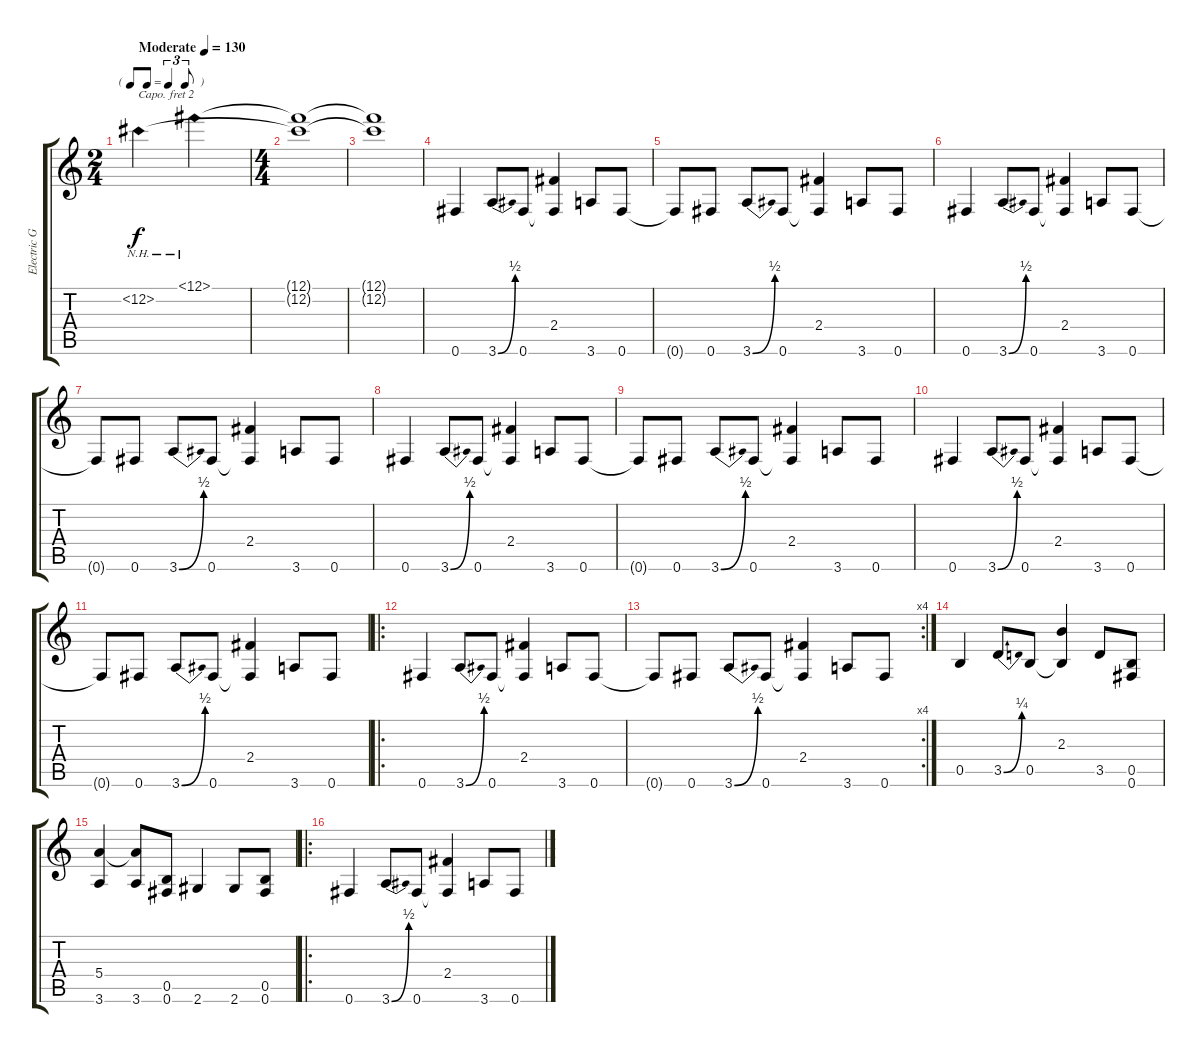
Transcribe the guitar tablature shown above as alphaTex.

\track ("Electric Guitar (Martin L. Gore)" "Electric G") {instrument electricguitarjazz}
\staff {score tabs}
\capo 2
\tuning (E4 B3 G3 D3 A2 E2) {hide}
\ts (2 4)
\tf triplet8th
\tempo (130 "Moderate")
\clef g2
\ks c
12.2{nh}.4{dy f instrument electricguitarjazz} 12.1{nh}.4 |
\ts (4 4)
(12.1{t} 12.2{t}).1 |
(12.1{t} 12.2{t}).1 |
0.6.4 3.6{be (bend 0 0 60 2)}.8 0.6.8 (2.4 0.6{t}).4 3.6.8 0.6.8 |
0.6{t}.8 0.6.8 3.6{be (bend 0 0 60 2)}.8 0.6.8 (2.4 0.6{t}).4 3.6.8 0.6.8 |
0.6.4 3.6{be (bend 0 0 60 2)}.8 0.6.8 (2.4 0.6{t}).4 3.6.8 0.6.8 |
0.6{t}.8 0.6.8 3.6{be (bend 0 0 60 2)}.8 0.6.8 (2.4 0.6{t}).4 3.6.8 0.6.8 |
0.6.4 3.6{be (bend 0 0 60 2)}.8 0.6.8 (2.4 0.6{t}).4 3.6.8 0.6.8 |
0.6{t}.8 0.6.8 3.6{be (bend 0 0 60 2)}.8 0.6.8 (2.4 0.6{t}).4 3.6.8 0.6.8 |
0.6.4 3.6{be (bend 0 0 60 2)}.8 0.6.8 (2.4 0.6{t}).4 3.6.8 0.6.8 |
0.6{t}.8 0.6.8 3.6{be (bend 0 0 60 2)}.8 0.6.8 (2.4 0.6{t}).4 3.6.8 0.6.8 |
\ro
0.6.4 3.6{be (bend 0 0 60 2)}.8 0.6.8 (2.4 0.6{t}).4 3.6.8 0.6.8 |
\rc 4
0.6{t}.8 0.6.8 3.6{be (bend 0 0 60 2)}.8 0.6.8 (2.4 0.6{t}).4 3.6.8 0.6.8 |
0.5.4 3.5{be (bend 0 0 60 1)}.8 0.5.8 (2.3 0.5{t}).4 3.5.8 (0.5 0.6).8 |
(5.4 3.6).4 (5.4{t} 3.6).8 (0.5 0.6).8 2.6.4 2.6.8 (0.5 0.6).8 |
\ro
0.6.4 3.6{be (bend 0 0 60 2)}.8 0.6.8 (2.4 0.6{t}).4 3.6.8 0.6.8
